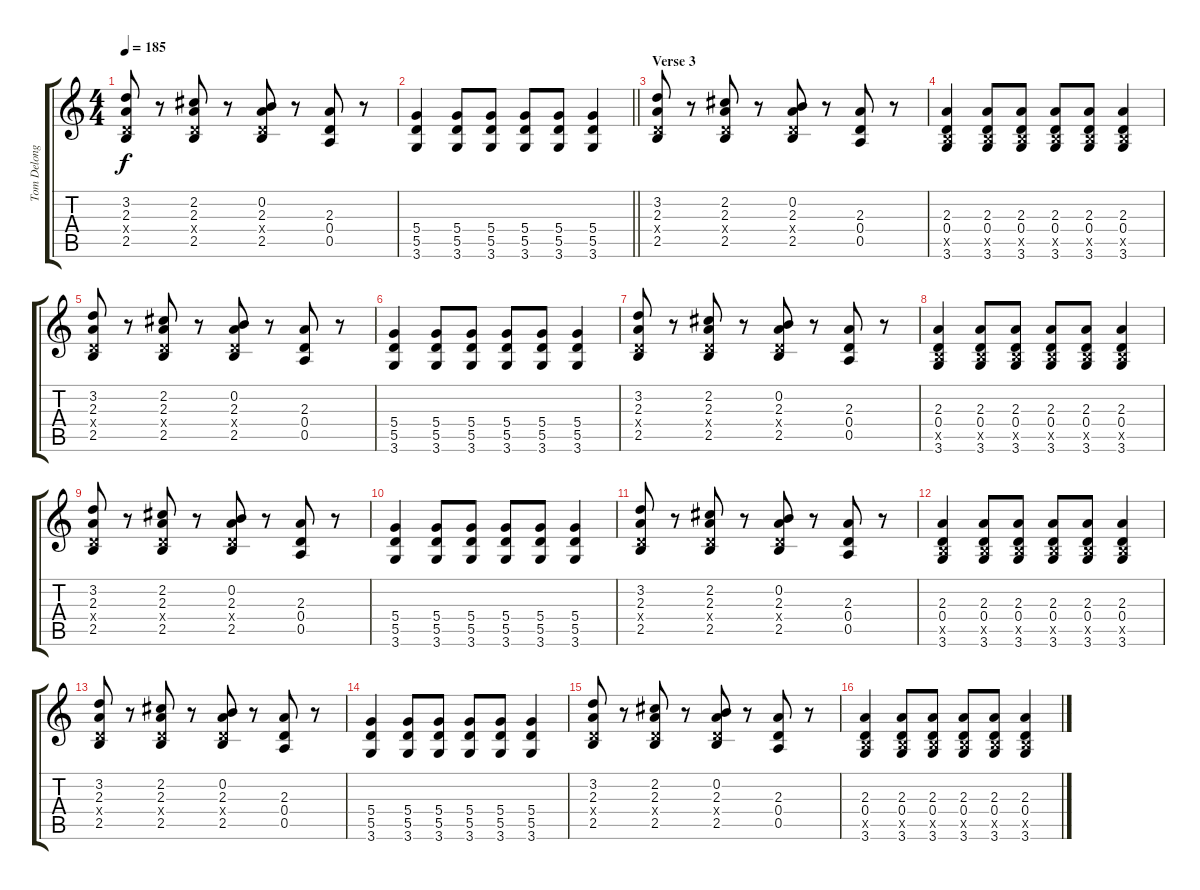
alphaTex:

\track ("Tom Delonge - Guitar" "Tom Delong") {instrument distortionguitar}
\staff {score tabs}
\tuning (E4 B3 G3 D3 A2 E2) {hide}
\ts (4 4)
\tempo 185
\clef g2
\ks c
(3.2 2.3 0.4{x} 2.5).8{dy f} r.8 (2.2 2.3 0.4{x} 2.5).8 r.8 (0.2 2.3 0.4{x} 2.5).8 r.8 (2.3 0.4 0.5).8 r.8 |
\barLineRight lightlight
(5.4 5.5 3.6).4 (5.4 5.5 3.6).8 (5.4 5.5 3.6).8 (5.4 5.5 3.6).8 (5.4 5.5 3.6).8 (5.4 5.5 3.6).4 |
\section ("" "Verse 3")
(3.2 2.3 0.4{x} 2.5).8{volume 7 balance 8} r.8 (2.2 2.3 0.4{x} 2.5).8 r.8 (0.2 2.3 0.4{x} 2.5).8 r.8 (2.3 0.4 0.5).8 r.8 |
(2.3 0.4 2.5{x} 3.6).4 (2.3 0.4 2.5{x} 3.6).8 (2.3 0.4 2.5{x} 3.6).8 (2.3 0.4 2.5{x} 3.6).8 (2.3 0.4 2.5{x} 3.6).8 (2.3 0.4 2.5{x} 3.6).4 |
(3.2 2.3 0.4{x} 2.5).8 r.8 (2.2 2.3 0.4{x} 2.5).8 r.8 (0.2 2.3 0.4{x} 2.5).8 r.8 (2.3 0.4 0.5).8 r.8 |
(5.4 5.5 3.6).4 (5.4 5.5 3.6).8 (5.4 5.5 3.6).8 (5.4 5.5 3.6).8 (5.4 5.5 3.6).8 (5.4 5.5 3.6).4 |
(3.2 2.3 0.4{x} 2.5).8 r.8 (2.2 2.3 0.4{x} 2.5).8 r.8 (0.2 2.3 0.4{x} 2.5).8 r.8 (2.3 0.4 0.5).8 r.8 |
(2.3 0.4 2.5{x} 3.6).4 (2.3 0.4 2.5{x} 3.6).8 (2.3 0.4 2.5{x} 3.6).8 (2.3 0.4 2.5{x} 3.6).8 (2.3 0.4 2.5{x} 3.6).8 (2.3 0.4 2.5{x} 3.6).4 |
(3.2 2.3 0.4{x} 2.5).8 r.8 (2.2 2.3 0.4{x} 2.5).8 r.8 (0.2 2.3 0.4{x} 2.5).8 r.8 (2.3 0.4 0.5).8 r.8 |
(5.4 5.5 3.6).4 (5.4 5.5 3.6).8 (5.4 5.5 3.6).8 (5.4 5.5 3.6).8 (5.4 5.5 3.6).8 (5.4 5.5 3.6).4 |
(3.2 2.3 0.4{x} 2.5).8 r.8 (2.2 2.3 0.4{x} 2.5).8 r.8 (0.2 2.3 0.4{x} 2.5).8 r.8 (2.3 0.4 0.5).8 r.8 |
(2.3 0.4 2.5{x} 3.6).4 (2.3 0.4 2.5{x} 3.6).8 (2.3 0.4 2.5{x} 3.6).8 (2.3 0.4 2.5{x} 3.6).8 (2.3 0.4 2.5{x} 3.6).8 (2.3 0.4 2.5{x} 3.6).4 |
(3.2 2.3 0.4{x} 2.5).8 r.8 (2.2 2.3 0.4{x} 2.5).8 r.8 (0.2 2.3 0.4{x} 2.5).8 r.8 (2.3 0.4 0.5).8 r.8 |
(5.4 5.5 3.6).4 (5.4 5.5 3.6).8 (5.4 5.5 3.6).8 (5.4 5.5 3.6).8 (5.4 5.5 3.6).8 (5.4 5.5 3.6).4 |
(3.2 2.3 0.4{x} 2.5).8 r.8 (2.2 2.3 0.4{x} 2.5).8 r.8 (0.2 2.3 0.4{x} 2.5).8 r.8 (2.3 0.4 0.5).8 r.8 |
(2.3 0.4 2.5{x} 3.6).4 (2.3 0.4 2.5{x} 3.6).8 (2.3 0.4 2.5{x} 3.6).8 (2.3 0.4 2.5{x} 3.6).8 (2.3 0.4 2.5{x} 3.6).8 (2.3 0.4 2.5{x} 3.6).4
